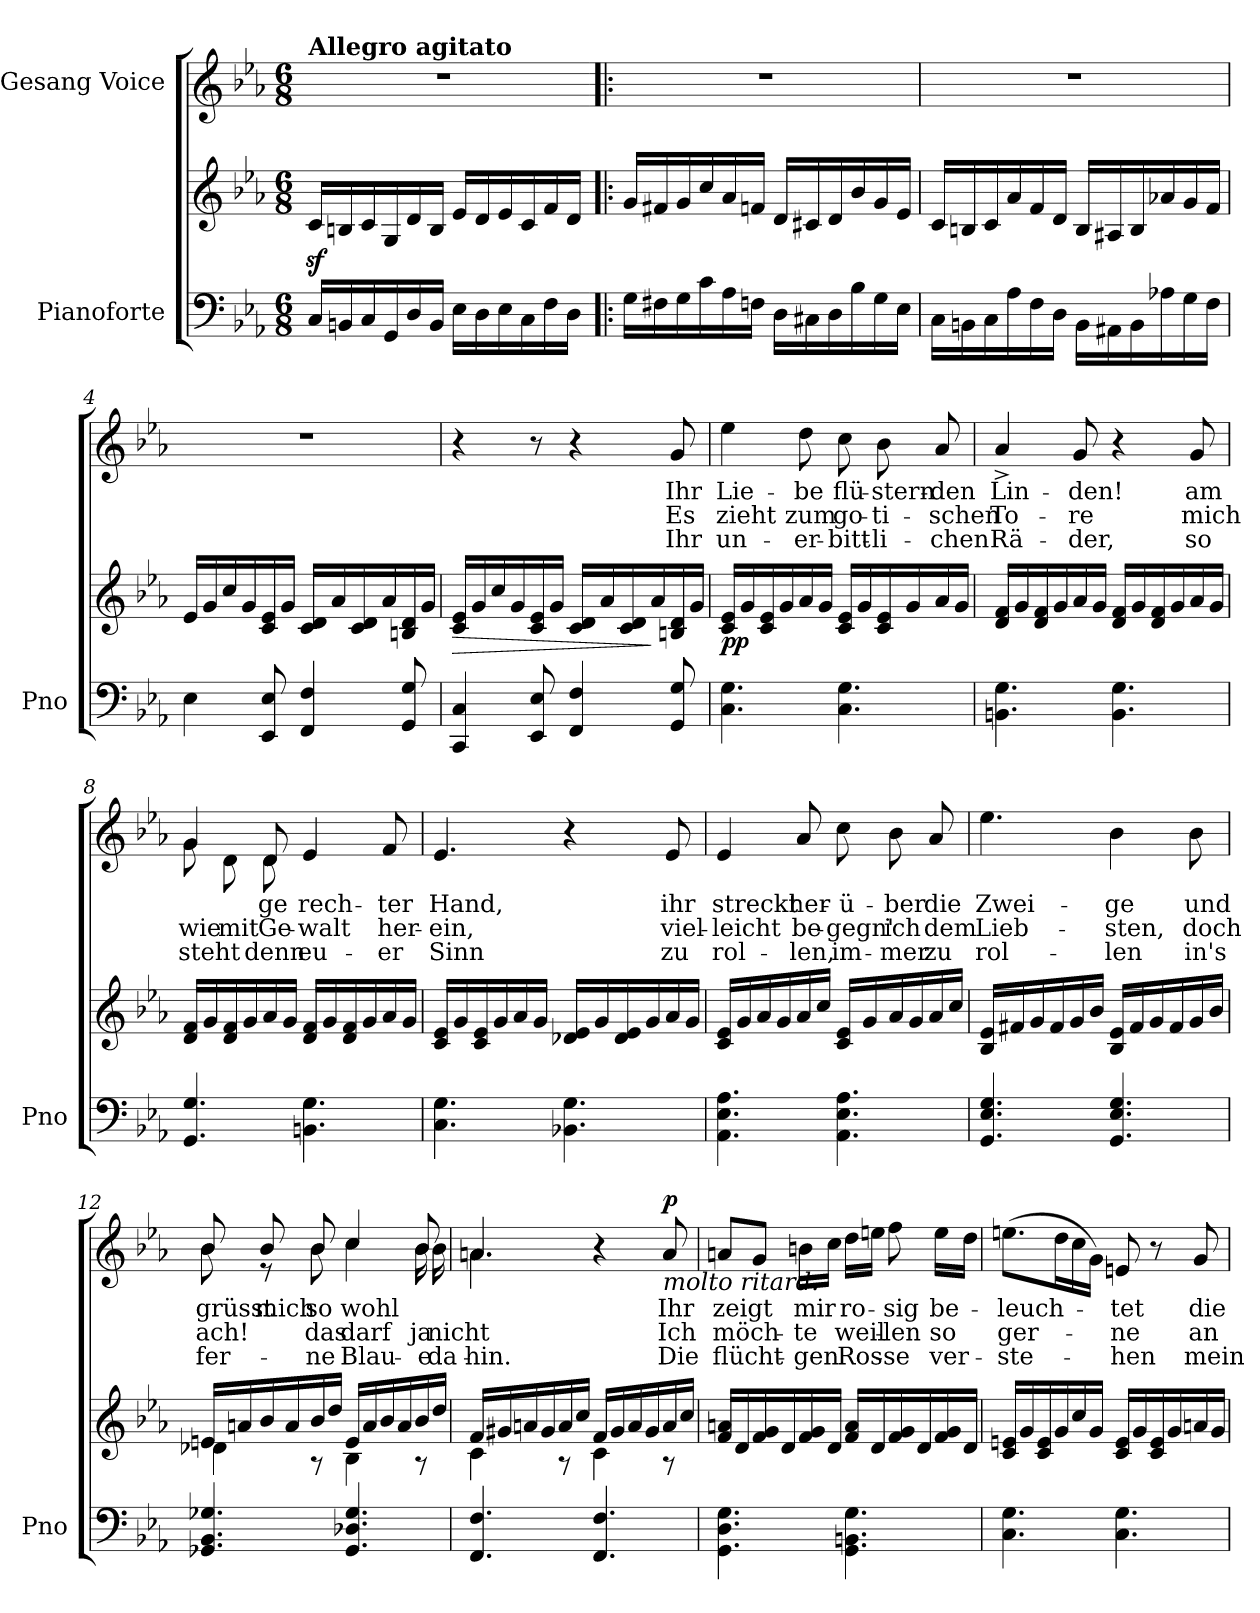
**kern	**kern	**dynam	**kern	**text	**text	**text	**dynam
*part2	*part2	*part2	*part1	*part1	*part1	*part1	*part1
*staff3	*staff2	*staff2/3	*staff1	*staff1	*staff1	*staff1	*staff1
*I"Pianoforte	*	*	*I"Gesang Voice	*	*	*	*
*I'Pno	*	*	*	*	*	*	*
*clefF4	*clefG2	*	*clefG2	*	*	*	*
*k[b-e-a-]	*k[b-e-a-]	*	*k[b-e-a-]	*	*	*	*
*M6/8	*M6/8	*	*M6/8	*	*	*	*
=1	=1	=1	=1	=1	=1	=1	=1
!	!	!	!LO:TX:a:B:t=Allegro agitato	!	!	!	!
16C/LL	16cz</LL	.	2.r	.	.	.	.
16BBn/	16Bn/	.	.	.	.	.	.
16C/	16c/	.	.	.	.	.	.
16GG/	16G/	.	.	.	.	.	.
16D/	16d/	.	.	.	.	.	.
16BB/JJ	16B/JJ	.	.	.	.	.	.
16E-\LL	16e-/LL	.	.	.	.	.	.
16D\	16d/	.	.	.	.	.	.
16E-\	16e-/	.	.	.	.	.	.
16C\	16c/	.	.	.	.	.	.
16F\	16f/	.	.	.	.	.	.
16D\JJ	16d/JJ	.	.	.	.	.	.
=2!|:	=2!|:	=2!|:	=2!|:	=2!|:	=2!|:	=2!|:	=2!|:
16G\LL	16g/LL	.	2.r	.	.	.	.
16F#X\	16f#X/	.	.	.	.	.	.
16G\	16g/	.	.	.	.	.	.
16c\	16cc/	.	.	.	.	.	.
16A-\	16a-/	.	.	.	.	.	.
16Fn\JJ	16fn/JJ	.	.	.	.	.	.
16D\LL	16d/LL	.	.	.	.	.	.
16C#X\	16c#X/	.	.	.	.	.	.
16D\	16d/	.	.	.	.	.	.
16B-\	16b-/	.	.	.	.	.	.
16G\	16g/	.	.	.	.	.	.
16E-\JJ	16e-/JJ	.	.	.	.	.	.
!!LO:LB:g=z
=3	=3	=3	=3	=3	=3	=3	=3
16C\LL	16c/LL	.	2.r	.	.	.	.
16BBn\	16Bn/	.	.	.	.	.	.
16C\	16c/	.	.	.	.	.	.
16A-\	16a-/	.	.	.	.	.	.
16F\	16f/	.	.	.	.	.	.
16D\JJ	16d/JJ	.	.	.	.	.	.
16BB\LL	16B/LL	.	.	.	.	.	.
16AA#X\	16A#X/	.	.	.	.	.	.
16BB\	16B/	.	.	.	.	.	.
16A-X\	16a-X/	.	.	.	.	.	.
16G\	16g/	.	.	.	.	.	.
16F\JJ	16f/JJ	.	.	.	.	.	.
!!LO:LB:g=z
=4	=4	=4	=4	=4	=4	=4	=4
4E-\	16e-/LL	.	2.r	.	.	.	.
.	16g/	.	.	.	.	.	.
.	16cc/	.	.	.	.	.	.
.	16g/	.	.	.	.	.	.
8EE-/ 8E-/	16c/ 16e-/	.	.	.	.	.	.
.	16g/JJ	.	.	.	.	.	.
4FF/ 4F/	16c/ 16d/LL	.	.	.	.	.	.
.	16a-/	.	.	.	.	.	.
.	16c/ 16d/	.	.	.	.	.	.
.	16a-/	.	.	.	.	.	.
8GG/ 8G/	16Bn/ 16d/	.	.	.	.	.	.
.	16g/JJ	.	.	.	.	.	.
=5	=5	=5	=5	=5	=5	=5	=5
!	!	!LO:HP:b	!	!	!	!	!
4CC/ 4C/	16c/ 16e-/LL	>	4r	.	.	.	.
.	16g/	.	.	.	.	.	.
.	16cc/	.	.	.	.	.	.
.	16g/	.	.	.	.	.	.
8EE-/ 8E-/	16c/ 16e-/	.	8r	.	.	.	.
.	16g/JJ	.	.	.	.	.	.
4FF/ 4F/	16c/ 16d/LL	.	4r	.	.	.	.
.	16a-/	.	.	.	.	.	.
.	16c/ 16d/	.	.	.	.	.	.
.	16a-/	]	.	.	.	.	.
!	!	!	!	!LO:LY:b	!LO:LY:b	!LO:LY:b	!
8GG/ 8G/	16Bn/ 16d/	.	8g/	Ihr	Es	Ihr	.
.	16g/JJ	.	.	.	.	.	.
!!LO:LB:g=z
=6	=6	=6	=6	=6	=6	=6	=6
!	!	!LO:DY:b	!	!LO:LY:b	!LO:LY:b	!LO:LY:b	!
4.C\ 4.G\	16c/ 16e-/LL	pp	4ee-\	Lie-	zieht	un-	.
.	16g/	.	.	.	.	.	.
.	16c/ 16e-/	.	.	.	.	.	.
.	16g/	.	.	.	.	.	.
!	!	!	!	!LO:LY:b	!LO:LY:b	!LO:LY:b	!
.	16a-/	.	8dd\	-be	zum	-er-	.
.	16g/JJ	.	.	.	.	.	.
!	!	!	!	!LO:LY:b	!LO:LY:b	!LO:LY:b	!
4.C\ 4.G\	16c/ 16e-/LL	.	8cc\	flü-	go-	-bitt-	.
.	16g/	.	.	.	.	.	.
!	!	!	!	!LO:LY:b	!LO:LY:b	!LO:LY:b	!
.	16c/ 16e-/	.	8b-\	-stern-	-ti-	-li-	.
.	16g/	.	.	.	.	.	.
!	!	!	!	!LO:LY:b	!LO:LY:b	!LO:LY:b	!
.	16a-/	.	8a-/	-den	-schen	-chen	.
.	16g/JJ	.	.	.	.	.	.
!!LO:LB:g=z
=7	=7	=7	=7	=7	=7	=7	=7
!	!	!	!	!LO:LY:b	!LO:LY:b	!LO:LY:b	!
4.BBn\ 4.G\	16d/ 16f/LL	.	4a-^>/	Lin-	To-	Rä-	.
.	16g/	.	.	.	.	.	.
.	16d/ 16f/	.	.	.	.	.	.
.	16g/	.	.	.	.	.	.
!	!	!	!	!LO:LY:b	!LO:LY:b	!LO:LY:b	!
.	16a-/	.	8g/	-den!	-re	-der,	.
.	16g/JJ	.	.	.	.	.	.
4.BB\ 4.G\	16d/ 16f/LL	.	4r	.	.	.	.
.	16g/	.	.	.	.	.	.
.	16d/ 16f/	.	.	.	.	.	.
.	16g/	.	.	.	.	.	.
!	!	!	!	!LO:LY:b	!LO:LY:b	!LO:LY:b	!
.	16a-/	.	8g/	am	mich	so	.
.	16g/JJ	.	.	.	.	.	.
=8	=8	=8	=8	=8	=8	=8	=8
!	!	!	!	!LO:LY:b	!	!LO:LY:b	!
*	*	*	*^	*	*	*	*
!	!	!	!	!	!	!LO:LY:b	!	!
4.GG/ 4.G/	16d/ 16f/LL	.	4g/	8g\	.	wie	steht	.
.	16g/	.	.	.	.	.	.	.
!	!	!	!	!	!	!LO:LY:b	!	!
.	16d/ 16f/	.	.	8d\	.	mit	.	.
.	16g/	.	.	.	.	.	.	.
!	!	!	!	!	!LO:LY:b	!LO:LY:b	!LO:LY:b	!
.	16a-/	.	8d/	8d\	-ge	Ge-	denn	.
.	16g/JJ	.	.	.	.	.	.	.
!	!	!	!	!	!LO:LY:b	!LO:LY:b	!LO:LY:b	!
4.BBn\ 4.G\	16d/ 16f/LL	.	4e-/	4.ryy	rech-	-walt	eu-	.
.	16g/	.	.	.	.	.	.	.
.	16d/ 16f/	.	.	.	.	.	.	.
.	16g/	.	.	.	.	.	.	.
!	!	!	!	!	!LO:LY:b	!LO:LY:b	!LO:LY:b	!
.	16a-/	.	8f/	.	-ter	her-	-er	.
.	16g/JJ	.	.	.	.	.	.	.
*	*	*	*v	*v	*	*	*	*
!!LO:PB:g=z
=9	=9	=9	=9	=9	=9	=9	=9
!	!	!	!	!LO:LY:b	!LO:LY:b	!LO:LY:b	!
4.C\ 4.G\	16c/ 16e-/LL	.	4.e-/	Hand,	-ein,	Sinn	.
.	16g/	.	.	.	.	.	.
.	16c/ 16e-/	.	.	.	.	.	.
.	16g/	.	.	.	.	.	.
.	16a-/	.	.	.	.	.	.
.	16g/JJ	.	.	.	.	.	.
4.BB-X\ 4.G\	16d-X/ 16e-/LL	.	4r	.	.	.	.
.	16g/	.	.	.	.	.	.
.	16d-/ 16e-/	.	.	.	.	.	.
.	16g/	.	.	.	.	.	.
!	!	!	!	!LO:LY:b	!LO:LY:b	!LO:LY:b	!
.	16a-/	.	8e-/	ihr	viel-	zu	.
.	16g/JJ	.	.	.	.	.	.
!!LO:LB:g=z
=10	=10	=10	=10	=10	=10	=10	=10
!	!	!	!	!LO:LY:b	!LO:LY:b	!LO:LY:b	!
4.AA-\ 4.E-\ 4.A-\	16c/ 16e-/LL	.	4e-/	streckt	-leicht	rol-	.
.	16g/	.	.	.	.	.	.
.	16a-/	.	.	.	.	.	.
.	16g/	.	.	.	.	.	.
!	!	!	!	!LO:LY:b	!LO:LY:b	!LO:LY:b	!
.	16a-/	.	8a-/	her-	be-	-len,	.
.	16cc/JJ	.	.	.	.	.	.
!	!	!	!	!LO:LY:b	!LO:LY:b	!LO:LY:b	!
4.AA-\ 4.E-\ 4.A-\	16c/ 16e-/LL	.	8cc\	-ü-	-gegn'	im-	.
.	16g/	.	.	.	.	.	.
!	!	!	!	!LO:LY:b	!LO:LY:b	!LO:LY:b	!
.	16a-/	.	8b-\	-ber	ich	-mer	.
.	16g/	.	.	.	.	.	.
!	!	!	!	!LO:LY:b	!LO:LY:b	!LO:LY:b	!
.	16a-/	.	8a-/	die	dem	zu	.
.	16cc/JJ	.	.	.	.	.	.
=11	=11	=11	=11	=11	=11	=11	=11
!	!	!	!	!LO:LY:b	!LO:LY:b	!LO:LY:b	!
4.GG/ 4.E-/ 4.G/	16B-/ 16e-/LL	.	4.ee-\	Zwei-	Lieb-	rol-	.
.	16f#X/	.	.	.	.	.	.
.	16g/	.	.	.	.	.	.
.	16f#/	.	.	.	.	.	.
.	16g/	.	.	.	.	.	.
.	16b-/JJ	.	.	.	.	.	.
!	!	!	!	!LO:LY:b	!LO:LY:b	!LO:LY:b	!
4.GG/ 4.E-/ 4.G/	16B-/ 16e-/LL	.	4b-\	-ge	-sten,	-len	.
.	16f#/	.	.	.	.	.	.
.	16g/	.	.	.	.	.	.
.	16f#/	.	.	.	.	.	.
!	!	!	!	!LO:LY:b	!LO:LY:b	!LO:LY:b	!
.	16g/	.	8b-\	und	doch	in's	.
.	16b-/JJ	.	.	.	.	.	.
!!LO:LB:g=z
=12	=12	=12	=12	=12	=12	=12	=12
*	*^	*	*	*	*	*	*
!	!	!	!	!	!LO:LY:b	!LO:LY:b	!LO:LY:b	!
*	*	*	*	*^	*	*	*	*
4.GG-X/ 4.BB-/ 4.G-X/	16en/LL	4d-X\	.	8b-/	8b-\	grüsst	ach!	fer-	.
.	16an/	.	.	.	.	.	.	.	.
!	!	!	!	!	!	!LO:LY:b	!	!	!
.	16b-/	.	.	8b-/	8r	mich	.	.	.
.	16a/	.	.	.	.	.	.	.	.
!	!	!	!	!	!	!LO:LY:b	!LO:LY:b	!LO:LY:b	!
.	16b-/	8r	.	8b-/	8b-\	so	das	-ne	.
.	16dd/JJ	.	.	.	.	.	.	.	.
!	!	!	!	!	!	!LO:LY:b	!LO:LY:b	!LO:LY:b	!
4.GG-/ 4.D-X/ 4.G-/	16e/LL	4B-\	.	4cc/	4cc\	wohl	darf	Blau-	.
.	16a/	.	.	.	.	.	.	.	.
.	16b-/	.	.	.	.	.	.	.	.
.	16a/	.	.	.	.	.	.	.	.
!	!	!	!	!	!	!LO:LY:b	!	!LO:LY:b	!
!	!	!	!	!	!	!	!LO:LY:b	!	!
.	16b-/	8r	.	8b-/	16b-\	.	ja	-e	.
!	!	!	!	!	!	!	!LO:LY:b	!LO:LY:b	!
.	16dd/JJ	.	.	.	16b-\	.	nicht	da-	.
!!LO:PB:g=z	!!
=13	=13	=13	=13	=13	=13	=13	=13	=13	=13
!	!	!	!	!	!	!LO:LY:b	!LO:LY:b	!	!
!	!	!	!	!	!	!	!	!LO:LY:b	!
4.FF/ 4.F/	16f/LL	4c\	.	4.an/	4.a	.	.	-hin.	.
.	16g#X/	.	.	.	.	.	.	.	.
.	16an/	.	.	.	.	.	.	.	.
.	16g#/	.	.	.	.	.	.	.	.
.	16a/	8r	.	.	.	.	.	.	.
.	16cc/JJ	.	.	.	.	.	.	.	.
4.FF/ 4.F/	16f/LL	4c\	.	4r	4ryy	.	.	.	.
.	16g#/	.	.	.	.	.	.	.	.
.	16a/	.	.	.	.	.	.	.	.
.	16g#/	.	.	.	.	.	.	.	.
!	!	!	!	!LO:TX:b:i:t=molto ritard.	!	!	!	!	!
!	!	!	!	!	!	!LO:LY:b	!LO:LY:b	!LO:LY:b	!LO:DY:b
.	16a/	8r	.	8a/	8ryy	Ihr	Ich	Die	p
.	16cc/JJ	.	.	.	.	.	.	.	.
*	*v	*v	*	*	*	*	*	*	*
*	*	*	*v	*v	*	*	*	*
=14	=14	=14	=14	=14	=14	=14	=14
!	!	!LO:DY:b	!	!LO:LY:b	!LO:LY:b	!LO:LY:b	!
!	!	!LO:DY:n=1:b	!	!	!	!	!
4.GG\ 4.D\ 4.G\	16f/ 16an/LL	p other-dynamics	8an/L	zeigt	möch-	flücht-	.
.	16d/	.	.	.	.	.	.
.	16f/ 16g/	.	8g/J	.	.	.	.
.	16d/	.	.	.	.	.	.
!	!	!	!	!LO:LY:b	!LO:LY:b	!LO:LY:b	!
.	16f/ 16g/	.	16bn\LL	mir	-te	-gen	.
.	16d/JJ	.	16cc\JJ	.	.	.	.
!	!	!	!	!LO:LY:b	!LO:LY:b	!LO:LY:b	!
4.GG\ 4.BBn\ 4.G\	16f/ 16a/LL	.	16dd\LL	ro-	weil-	Ros-	.
.	16d/	.	16een\JJ	.	.	.	.
!	!	!	!	!LO:LY:b	!LO:LY:b	!LO:LY:b	!
.	16f/ 16g/	.	8ff\	-sig	-len	-se	.
.	16d/	.	.	.	.	.	.
!	!	!	!	!LO:LY:b	!LO:LY:b	!LO:LY:b	!
.	16f/ 16g/	.	16ee\LL	be-	so	ver-	.
.	16d/JJ	.	16dd\JJ	.	.	.	.
!!LO:LB:g=z
=15	=15	=15	=15	=15	=15	=15	=15
!	!	!	!	!LO:LY:b	!LO:LY:b	!LO:LY:b	!
4.C\ 4.G\	16c/ 16en/LL	.	(8.een\L	-leuch-	ger-	-ste-	.
.	16g/	.	.	.	.	.	.
.	16c/ 16e/	.	.	.	.	.	.
.	16g/	.	16dd\L	.	.	.	.
.	16cc/	.	16cc\	.	.	.	.
.	16g/JJ	.	16g\JJ)	.	.	.	.
!	!	!	!	!LO:LY:b	!LO:LY:b	!LO:LY:b	!
4.C\ 4.G\	16c/ 16e/LL	.	8eni/	-tet	-ne	-hen	.
.	16g/	.	.	.	.	.	.
.	16c/ 16e/	.	8r	.	.	.	.
.	16g/	.	.	.	.	.	.
!	!	!	!	!LO:LY:b	!LO:LY:b	!LO:LY:b	!
.	16an/	.	8g/	die	an	mein	.
.	16g/JJ	.	.	.	.	.	.
=	=	=	=	=	=	=	=
*-	*-	*-	*-	*-	*-	*-	*-
